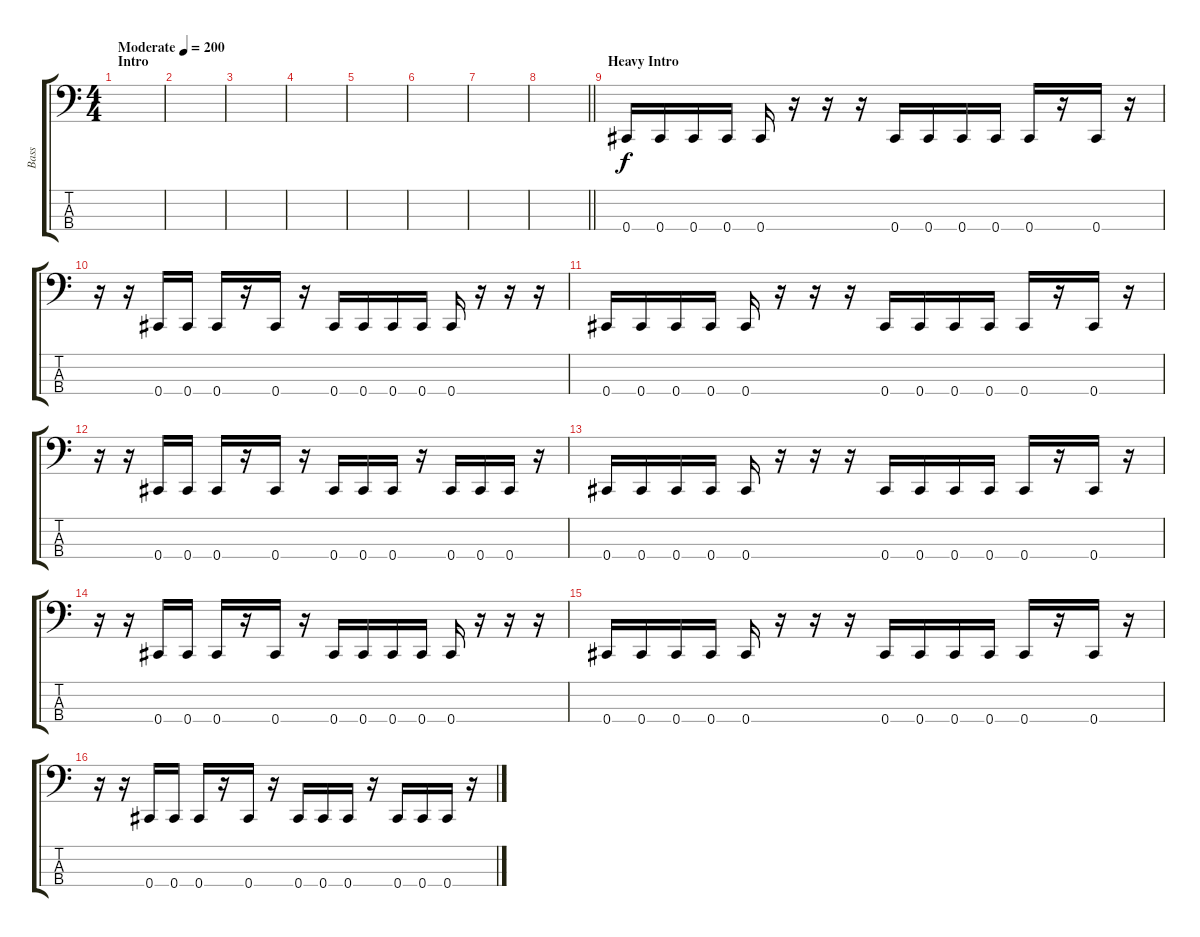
\track ("Bass" "Bass") {instrument electricbasspick}
\staff {score tabs}
\tuning (Gb2 Db2 Ab1 Db1) {hide}
\ts (4 4)
\section ("" "Intro")
\tempo (200 "Moderate")
\clef f4
\ks c
|
|
|
|
|
|
|
\barLineRight lightlight
|
\section ("" "Heavy Intro")
0.4.16 0.4.16 0.4.16 0.4.16 0.4.16 r.16 r.16 r.16 0.4.16 0.4.16 0.4.16 0.4.16 0.4.16 r.16 0.4.16 r.16 |
r.16 r.16 0.4.16 0.4.16 0.4.16 r.16 0.4.16 r.16 0.4.16 0.4.16 0.4.16 0.4.16 0.4.16 r.16 r.16 r.16 |
0.4.16 0.4.16 0.4.16 0.4.16 0.4.16 r.16 r.16 r.16 0.4.16 0.4.16 0.4.16 0.4.16 0.4.16 r.16 0.4.16 r.16 |
r.16 r.16 0.4.16 0.4.16 0.4.16 r.16 0.4.16 r.16 0.4.16 0.4.16 0.4.16 r.16 0.4.16 0.4.16 0.4.16 r.16 |
0.4.16 0.4.16 0.4.16 0.4.16 0.4.16 r.16 r.16 r.16 0.4.16 0.4.16 0.4.16 0.4.16 0.4.16 r.16 0.4.16 r.16 |
r.16 r.16 0.4.16 0.4.16 0.4.16 r.16 0.4.16 r.16 0.4.16 0.4.16 0.4.16 0.4.16 0.4.16 r.16 r.16 r.16 |
0.4.16 0.4.16 0.4.16 0.4.16 0.4.16 r.16 r.16 r.16 0.4.16 0.4.16 0.4.16 0.4.16 0.4.16 r.16 0.4.16 r.16 |
r.16 r.16 0.4.16 0.4.16 0.4.16 r.16 0.4.16 r.16 0.4.16 0.4.16 0.4.16 r.16 0.4.16 0.4.16 0.4.16 r.16
